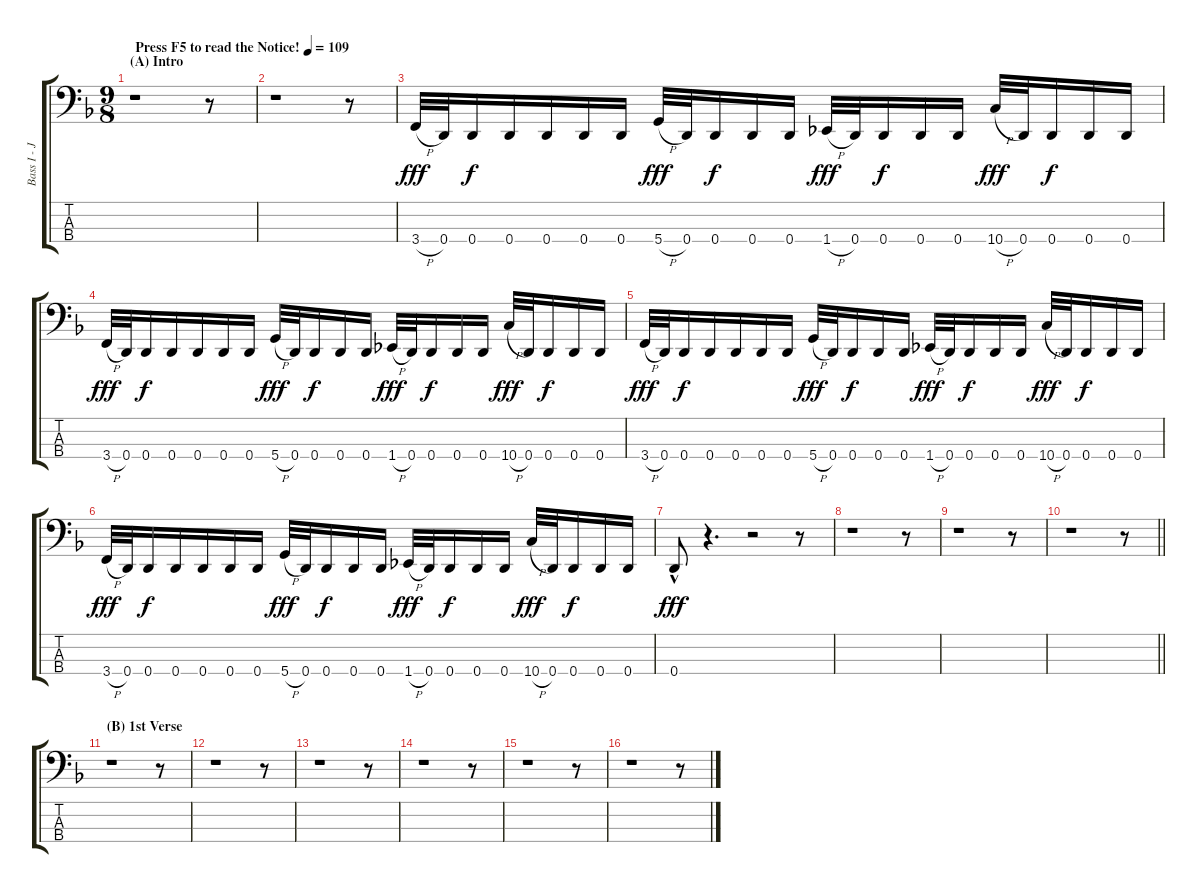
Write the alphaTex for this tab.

\track ("Bass I - Justin" "Bass I - J") {instrument electricbasspick}
\staff {score tabs}
\tuning (G2 D2 A1 D1) {hide}
\ts (9 8)
\section ("" "(A) Intro")
\tempo (109 "Press F5 to read the Notice!")
\clef f4
\ks dminor
r.1{dy fff instrument electricbasspick} r.8 |
r.1 r.8 |
3.4{h}.32 0.4.32 0.4.16{dy f} 0.4.16 0.4.16 0.4.16 0.4.16 5.4{h}.32{dy fff} 0.4.32 0.4.16{dy f} 0.4.16 0.4.16{beam split} 1.4{h}.32{dy fff} 0.4.32 0.4.16{dy f beam merge} 0.4.16 0.4.16{beam split} 10.4{h}.32{dy fff} 0.4.32 0.4.16{dy f} 0.4.16 0.4.16 |
3.4{h}.32{dy fff} 0.4.32 0.4.16{dy f} 0.4.16 0.4.16 0.4.16 0.4.16 5.4{h}.32{dy fff} 0.4.32 0.4.16{dy f} 0.4.16 0.4.16{beam split} 1.4{h}.32{dy fff} 0.4.32 0.4.16{dy f beam merge} 0.4.16 0.4.16{beam split} 10.4{h}.32{dy fff} 0.4.32 0.4.16{dy f} 0.4.16 0.4.16 |
3.4{h}.32{dy fff} 0.4.32 0.4.16{dy f} 0.4.16 0.4.16 0.4.16 0.4.16 5.4{h}.32{dy fff} 0.4.32 0.4.16{dy f} 0.4.16 0.4.16{beam split} 1.4{h}.32{dy fff} 0.4.32 0.4.16{dy f beam merge} 0.4.16 0.4.16{beam split} 10.4{h}.32{dy fff} 0.4.32 0.4.16{dy f} 0.4.16 0.4.16 |
3.4{h}.32{dy fff} 0.4.32 0.4.16{dy f} 0.4.16 0.4.16 0.4.16 0.4.16 5.4{h}.32{dy fff} 0.4.32 0.4.16{dy f} 0.4.16 0.4.16{beam split} 1.4{h}.32{dy fff} 0.4.32 0.4.16{dy f beam merge} 0.4.16 0.4.16{beam split} 10.4{h}.32{dy fff} 0.4.32 0.4.16{dy f} 0.4.16 0.4.16 |
0.4{hac}.8{dy fff} r.4{d} r.2 r.8 |
r.1 r.8 |
r.1 r.8 |
\barLineRight lightlight
r.1 r.8 |
\section ("" "(B) 1st Verse")
r.1 r.8 |
r.1 r.8 |
r.1 r.8 |
r.1 r.8 |
r.1 r.8 |
r.1 r.8
